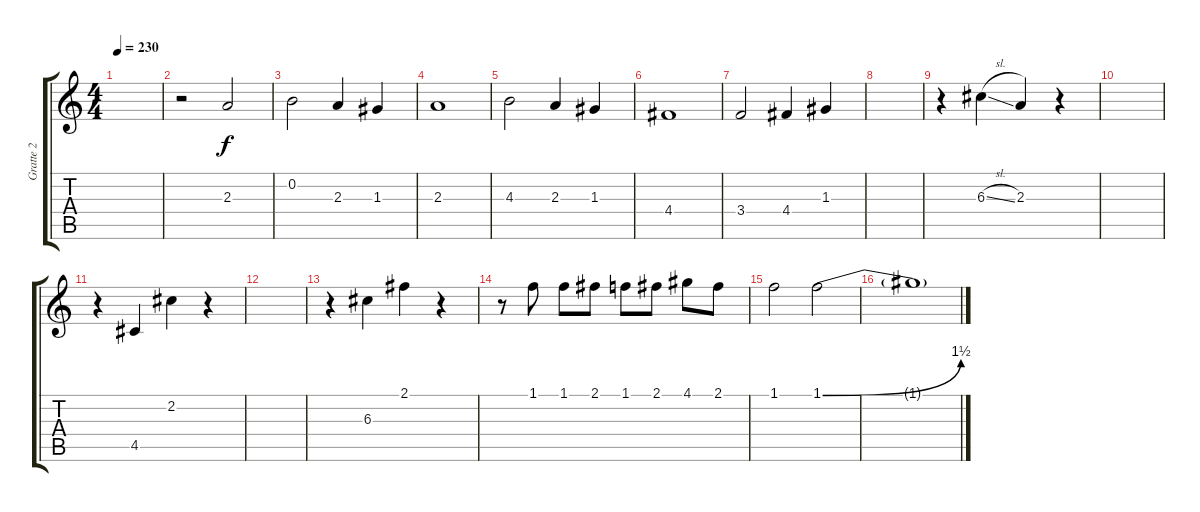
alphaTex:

\track ("Gratte 2" "Gratte 2") {instrument overdrivenguitar}
\staff {score tabs}
\tuning (E4 B3 G3 D3 A2 E2) {hide}
\ts (4 4)
\tempo 230
\clef g2
\ks c
|
r.2 2.3.2 |
0.2.2 2.3.4 1.3.4 |
2.3.1 |
4.3.2 2.3.4 1.3.4 |
4.4.1 |
3.4.2 4.4.4 1.3.4 |
|
r.4 6.3{sl}.4 2.3.4 r.4 |
|
r.4 4.5.4 2.2.4 r.4 |
|
r.4 6.3.4 2.1.4 r.4 |
r.8 1.1.8 1.1.8 2.1.8 1.1.8 2.1.8 4.1.8 2.1.8 |
1.1.2 1.1{be (bend 0 0 60 6)}.2 |
1.1{t}.1
